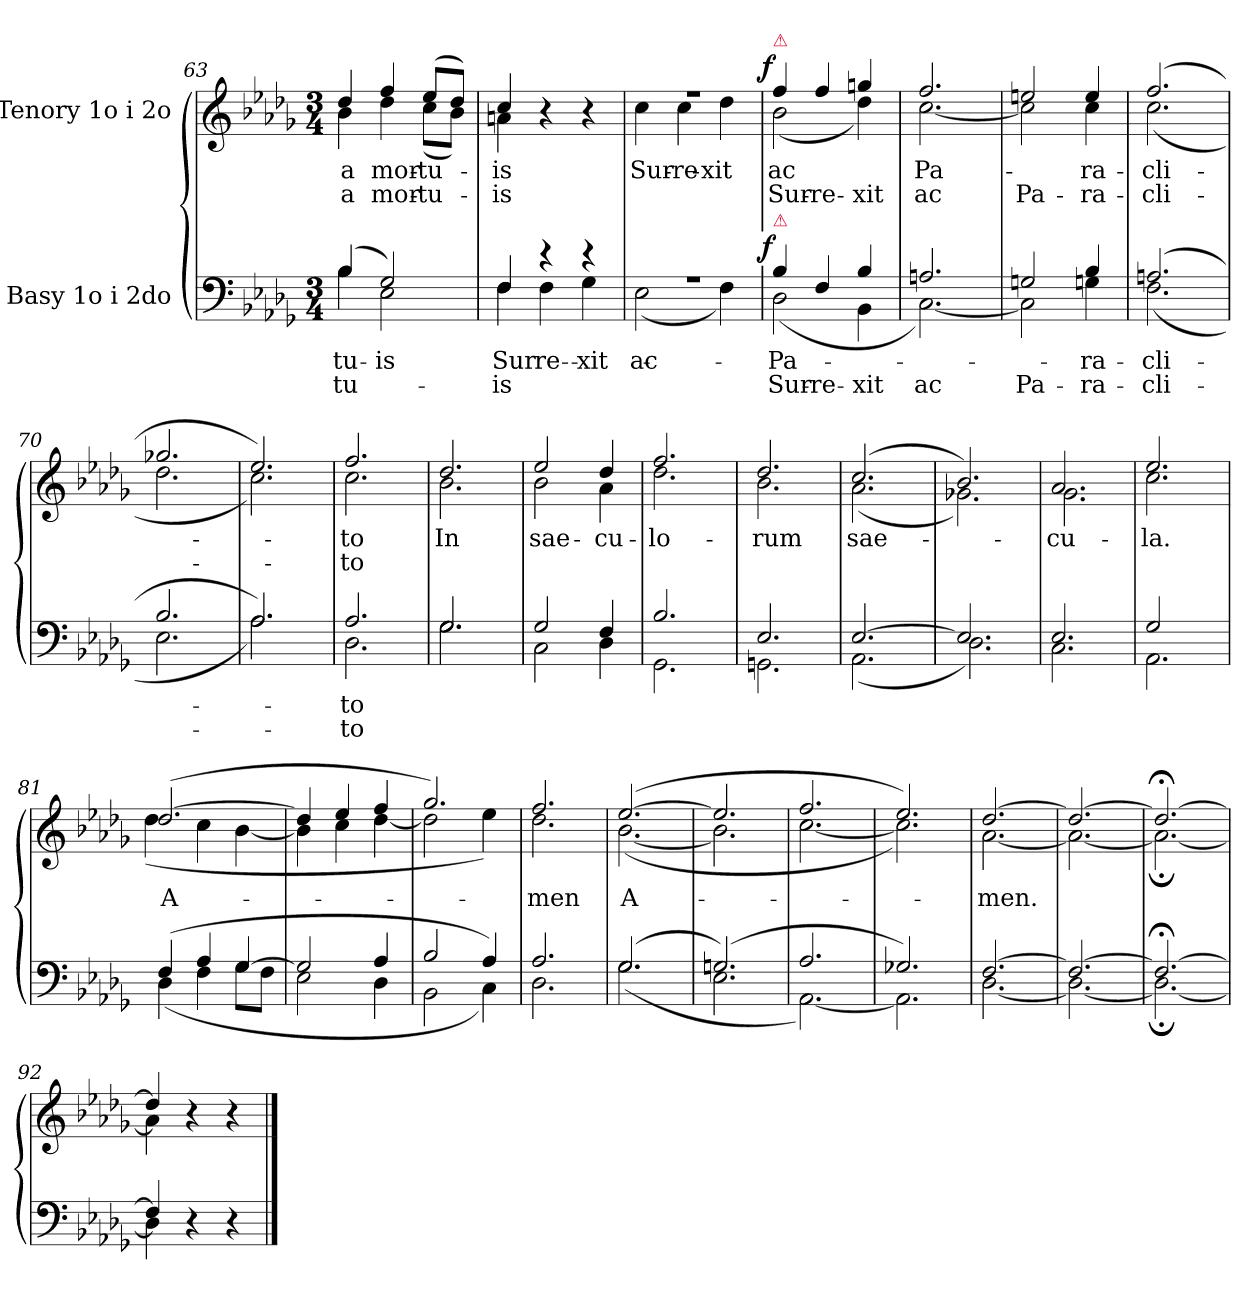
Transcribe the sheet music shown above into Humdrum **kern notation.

**kern	**text	**text	**dynam	**kern	**text	**text	**dynam
*part2	*part2	*part2	*part2	*part1	*part1	*part1	*part1
*staff2	*staff2	*staff2	*staff2	*staff1	*staff1	*staff1	*staff1
*I"Basy 1o i 2do	*	*	*	*I"Tenory 1o i 2o	*	*	*
*clefF4	*	*	*	*clefG2	*	*	*
*k[b-e-a-d-g-]	*	*	*	*k[b-e-a-d-g-]	*	*	*
*M3/4	*	*	*	*M3/4	*	*	*
=63	=63	=63	=63	=63	=63	=63	=63
*^	*	*	*	*^	*	*	*
(>4B-/	4B-\	-tu-	-tu-	.	4dd-/	4b-\	a	a	.
2G-/)	2E-\	-is	.	.	4ff/	4dd-\	mor-	mor-	.
.	.	.	.	.	(>8ee-/L	(<8cc\L	-tu-	-tu-	.
.	.	.	.	.	8dd-/J)	8b-\J)	.	.	.
=64	=64	=64	=64	=64	=64	=64	=64	=64	=64
4F/	4F\	Sur-	-is	.	4cc/	4an\	-is	-is	.
4r	4F\	-re-	.	.	4r	4ryy	.	.	.
4r	4G-\	-xit	.	.	4r	4ryy	.	.	.
=65	=65	=65	=65	=65	=65	=65	=65	=65	=65
2.rA	(<2E-\	ac	.	.	2.rff	4cc\	Sur-	.	.
.	.	.	.	.	.	4cc\	-re-	.	.
.	4F\)	.	.	.	.	4dd-\	-xit	.	.
=66	=66	=66	=66	=66	=66	=66	=66	=66	=66
!	!	!	!	!	!LO:TX:a:color=crimson:t=⚠	!	!	!	!
!LO:TX:a:color=crimson:t=⚠	!	!	!	!	!	!	!	!	!
!	!	!	!	!LO:DY:a:rj	!	!	!	!	!LO:DY:a:rj
4B-/	(<2D-\	Pa-	Sur-	f	4ff/	(<2b-\	ac	Sur-	f
4F/	.	.	-re-	.	4ff/	.	.	-re-	.
4B-/	4BB-\	.	-xit	.	4ggn/	4dd-\)	.	-xit	.
=67	=67	=67	=67	=67	=67	=67	=67	=67	=67
2.An/	[2.C\)	.	ac	.	2.ff/	[2.cc\	Pa-	ac	.
=68	=68	=68	=68	=68	=68	=68	=68	=68	=68
2Gn/	2C\]	.	Pa-	.	2een/	2cc\]	.	Pa-	.
4B-/	4Gn\	-ra-	-ra-	.	4ee/	4cc\	-ra-	-ra-	.
=69	=69	=69	=69	=69	=69	=69	=69	=69	=69
(>2.An/	(<2.F\	-cli-	-cli-	.	(>2.ff/	(<2.cc\	-cli-	-cli-	.
=70	=70	=70	=70	=70	=70	=70	=70	=70	=70
2.B-/	2.E-\	.	.	.	2.gg-X/	2.dd-\	.	.	.
=71	=71	=71	=71	=71	=71	=71	=71	=71	=71
2.A-/)	2.A-\)	.	.	.	2.ee-/)	2.cc\)	.	.	.
=72	=72	=72	=72	=72	=72	=72	=72	=72	=72
2.A-/	2.D-\	-to	-to	.	2.ff/	2.cc\	-to	-to	.
=73	=73	=73	=73	=73	=73	=73	=73	=73	=73
2.G-/	2.G-\	.	.	.	2.dd-/	2.b-\	In	.	.
=74	=74	=74	=74	=74	=74	=74	=74	=74	=74
2G-/	2C\	.	.	.	2ee-/	2b-\	sae-	.	.
4F/	4D-\	.	.	.	4dd-/	4a-\	-cu-	.	.
=75	=75	=75	=75	=75	=75	=75	=75	=75	=75
2.B-/	2.GG-\	.	.	.	2.ff/	2.dd-\	-lo-	.	.
=76	=76	=76	=76	=76	=76	=76	=76	=76	=76
2.E-/	2.GGn\	.	.	.	2.dd-/	2.b-\	-rum	.	.
=77	=77	=77	=77	=77	=77	=77	=77	=77	=77
[2.E-/	(<2.AA-\	.	.	.	(>2.cc/	(<2.a-\	sae-	.	.
=78	=78	=78	=78	=78	=78	=78	=78	=78	=78
2.E-/]	2.D-\)	.	.	.	2.b-/)	2.g-X\)	.	.	.
=79	=79	=79	=79	=79	=79	=79	=79	=79	=79
2.E-/	2.C\	.	.	.	2.a-/	2.g-\	-cu-	.	.
=80	=80	=80	=80	=80	=80	=80	=80	=80	=80
!LO:N:vis=2	!	!	!	!	!	!	!	!	!
2.G-/	2.AA-\	.	.	.	2.ee-/	2.cc\	-la.	.	.
=81	=81	=81	=81	=81	=81	=81	=81	=81	=81
(>4F/	(<4D-\	.	.	.	(>[2.dd-/	(<4dd-\	A-	.	.
4A-/	4F\	.	.	.	.	4cc\	.	.	.
[4G-/	8G-\L	.	.	.	.	[4b-\	.	.	.
.	8F\J	.	.	.	.	.	.	.	.
=82	=82	=82	=82	=82	=82	=82	=82	=82	=82
2G-/]	2E-\	.	.	.	4dd-/]	4b-\]	.	.	.
.	.	.	.	.	4ee-/	4cc\	.	.	.
4A-/	4D-\	.	.	.	4ff/	[4dd-\	.	.	.
=83	=83	=83	=83	=83	=83	=83	=83	=83	=83
2B-/	2BB-\	.	.	.	2.gg-/)	2dd-\]	.	.	.
4A-/)	4C\)	.	.	.	.	4ee-\)	.	.	.
=84	=84	=84	=84	=84	=84	=84	=84	=84	=84
2.A-/	2.D-\	.	.	.	2.ff/	2.dd-\	men	.	.
=85	=85	=85	=85	=85	=85	=85	=85	=85	=85
(>2.G-/	(<2.G-\	.	.	.	(>[2.ee-/	([2.b-\	A-	.	.
=86	=86	=86	=86	=86	=86	=86	=86	=86	=86
(>2.Gn/)	2.E-\	.	.	.	2.ee-/]	2.b-\]	.	.	.
=87	=87	=87	=87	=87	=87	=87	=87	=87	=87
2.A-/	[2.AA-\)	.	.	.	2.ff/	[2.cc\	.	.	.
=88	=88	=88	=88	=88	=88	=88	=88	=88	=88
2.G-X/)	2.AA-\]	.	.	.	2.ee-/)	2.cc\])	.	.	.
=89	=89	=89	=89	=89	=89	=89	=89	=89	=89
[>2.F/	[<2.D-\	.	.	.	[>2.dd-/	[<2.a-\	-men.	.	.
=90	=90	=90	=90	=90	=90	=90	=90	=90	=90
2.F/_>	2.D-\_<	.	.	.	2.dd-/_>	2.a-\_<	.	.	.
=91	=91	=91	=91	=91	=91	=91	=91	=91	=91
2.F;</_	2.D-;\_	.	.	.	2.dd-;</_	2.a-;\_	.	.	.
=92	=92	=92	=92	=92	=92	=92	=92	=92	=92
4F/]	4D-\]	.	.	.	4dd-/]	4a-\]	.	.	.
4r	4ryy	.	.	.	4r	4ryy	.	.	.
4r	4ryy	.	.	.	4r	4ryy	.	.	.
*v	*v	*	*	*	*	*	*	*	*
*	*	*	*	*v	*v	*	*	*
==	==	==	==	==	==	==	==
*-	*-	*-	*-	*-	*-	*-	*-
